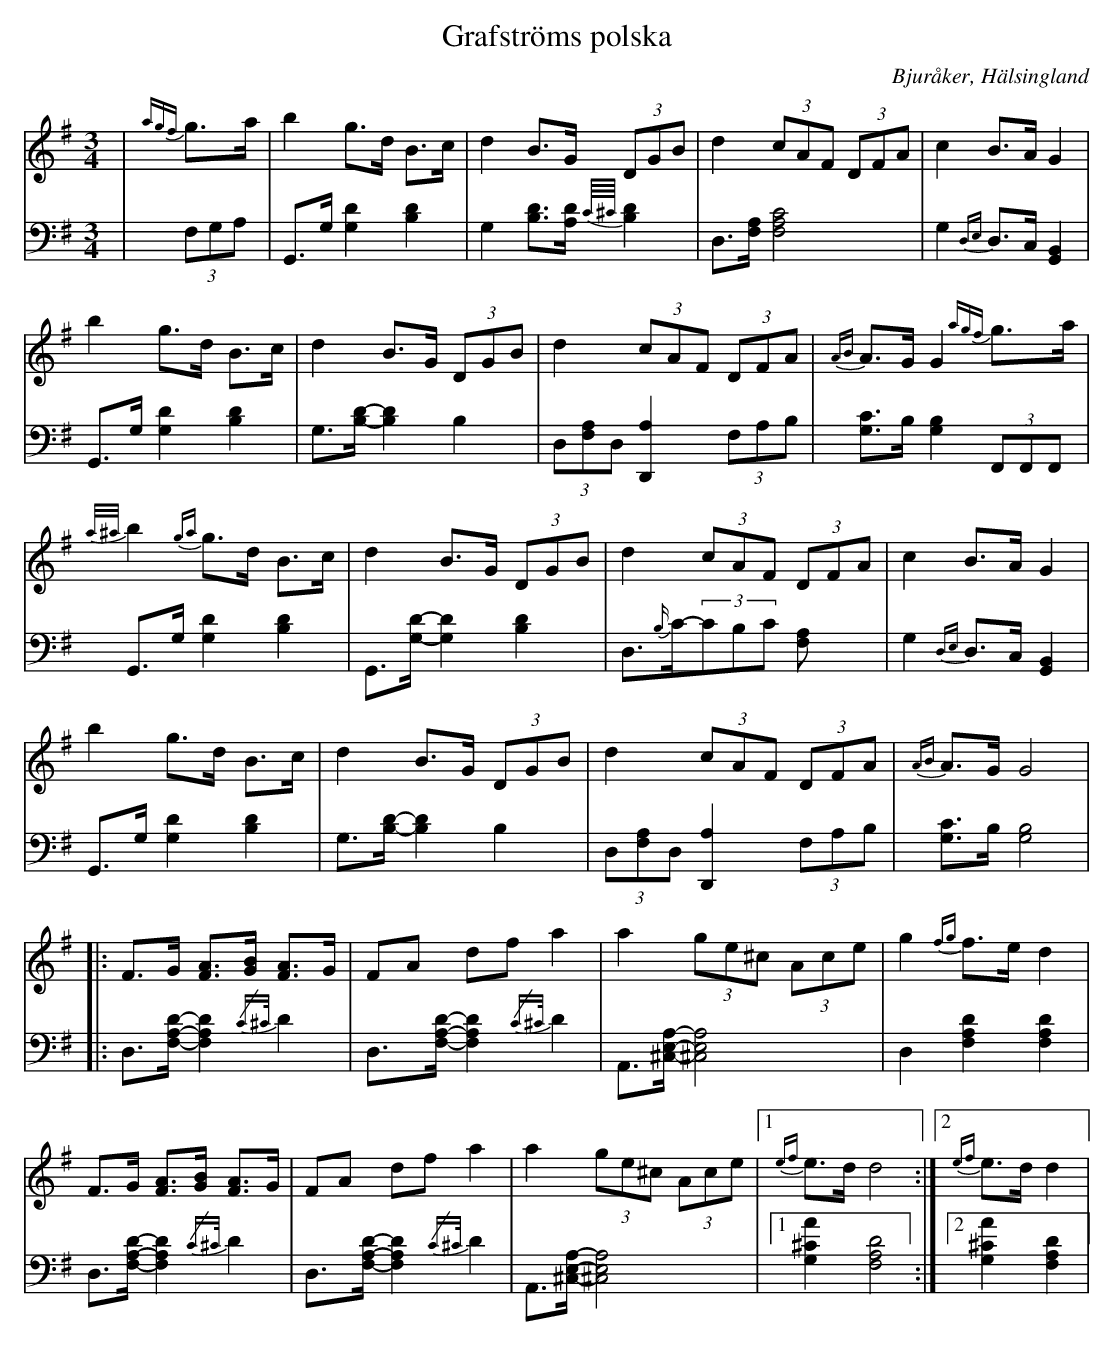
X:1
T: Grafströms polska
O: Bjuråker, Hälsingland
M: 3/4
L: 1/8
K: G
V:1
V:2
V: 1
|{agf}g>a|b2 g>d B>c|d2 B>G (3DGB|d2 (3cAF (3DFA|c2 B>A G2|
b2 g>d B>c|d2 B>G (3DGB|d2 (3cAF (3DFA|{AB}A>G G2 {agf}g>a|
{a/^a/}b2 {ga}g>d B>c|d2 B>G (3DGB|d2 (3cAF (3DFA|c2 B>A G2|
b2 g>d B>c|d2 B>G (3DGB|d2 (3cAF (3DFA|{AB}A>G G4|
|:F>G [FA]>[GB] [FA]>G |FA df a2 |a2 (3ge^c (3Ace |g2 {fg}f>e d2 |
F>G [FA]>[GB] [FA]>G |FA df a2 |a2 (3ge^c (3Ace |1 {ef}e>d d4:|2 {ef}e>d d2|
V:2 clef=bass
|(3F,G,A, | G,,>G, [G,2D2] [B,2D2]|G,2 [B,D]>[A,D] {C//^C//}[B,D]2|D,>[F,A,] [F,4A,4C4]| G,2 {D,E,}D,>C, [G,,2B,,2]|
 G,,>G, [G,2D2] [B,2D2]|G,>[B,D]-[B,2D2] B,2|(3D,[F,A,]D, [D,,2A,2] (3F,A,B,| [G,C]>B, [G,2B,2](3F,,F,,F,,|
G,,>G, [G,2D2] [B,2D2]|G,,>[G,D]-[G,2D2] [B,2D2]|D,>{B,/}C-(3CB,C [F,2A,]| G,2 {D,E,}D,>C, [G,,2B,,2]|
 G,,>G, [G,2D2] [B,2D2]|G,>[B,D]-[B,2D2] B,2|(3D,[F,A,]D, [D,,2A,2] (3F,A,B,| [G,C]>B, [G,4B,4]|
|:D,>[F,A,D]-[F,2A,2D2] {/C^C/}D2|D,>[F,A,D]-[F,2A,2D2] {/C^C/}D2| A,,>[^C,E,A,]-[^C,4E,4A,4]|D,2 [F,2A,2D2] [F,2A,2D2] |
D,>[F,A,D]-[F,2A,2D2] {/C^C/}D2| D,>[F,A,D]-[F,2A,2D2] {/C^C/}D2| A,,>[^C,E,A,]-[^C,4E,4A,4]|1 [G,2A2^C2] [F,4A,4D4]:|2 [G,2A2^C2] [F,2A,2D2]|
